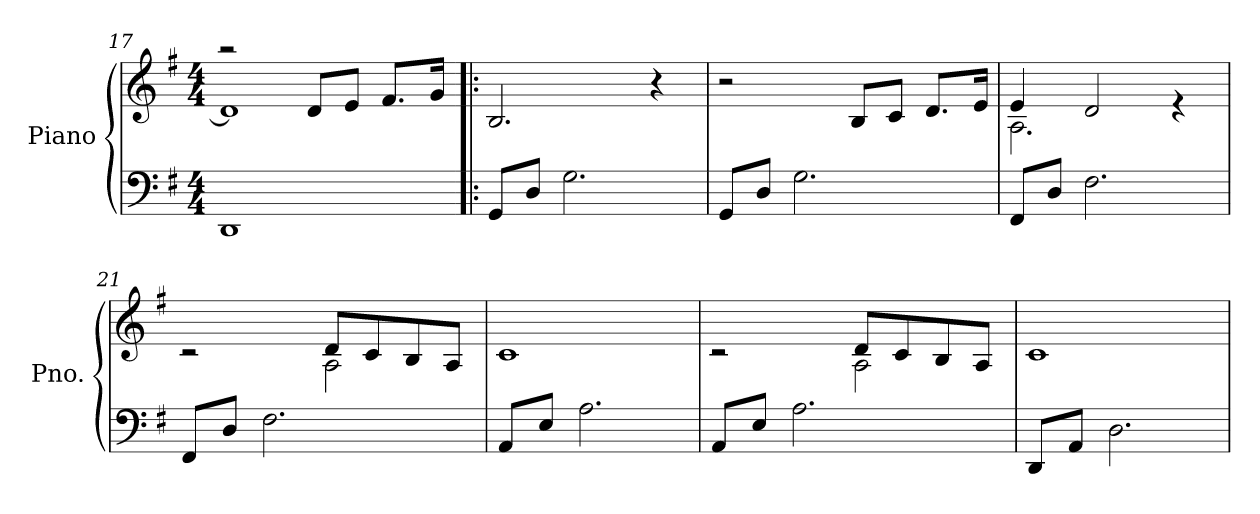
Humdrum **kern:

**kern	**kern
*part1	*part1
*staff2	*staff1
*I"Piano	*
*I'Pno.	*
*clefF4	*clefG2
*k[f#]	*k[f#]
*M4/4	*M4/4
=17	=17
*	*^
1DD	1d]	2raa
.	.	8d/L
.	.	8e/J
.	.	8.f#/L
.	.	16g/Jk
*	*v	*v
=18!|:	=18!|:
8GG/L	2.B/
8D/J	.
2.G\	.
.	4r
=19	=19
8GG/L	2r
8D/J	.
2.G\	.
.	8B/L
.	8c/J
.	8.d/L
.	16e/Jk
=20	=20
*	*^
8FF#/L	4e/	2.A\
8D/J	.	.
2.F#\	2d/	.
.	4re	4ryy
=21	=21	=21
8FF#/L	2rc	2ryy
8D/J	.	.
2.F#\	.	.
.	8d/L	2A\
.	8c/	.
.	8B/	.
.	8A/J	.
*	*v	*v
=22	=22
8AA/L	1c
8E/J	.
2.A\	.
!!LO:LB:g=z
=23	=23
*	*^
8AA/L	2rc	2ryy
8E/J	.	.
2.A\	.	.
.	8d/L	2A\
.	8c/	.
.	8B/	.
.	8A/J	.
*	*v	*v
=24	=24
8DD/L	1c
8AA/J	.
2.D\	.
=	=
*-	*-
